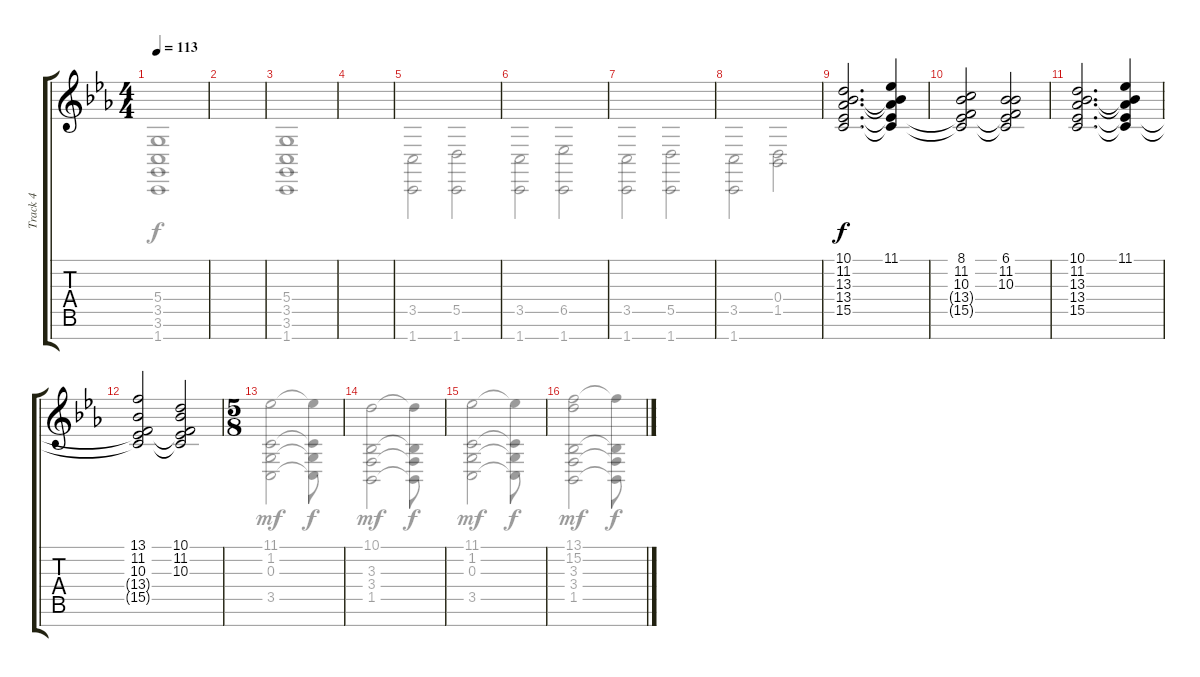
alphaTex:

\track ("Track 4" "Track 4") {instrument stringensemble1}
\staff {score tabs}
\tuning (E4 B3 G3 D3 A2 E2 B1) {hide}
\voice
\ts (4 4)
\tempo 113
\clef g2
\ks cminor
|
|
|
|
|
|
|
|
(10.1 11.2 13.3 13.4 15.5).2{d instrument choiraahs} (11.1 11.2{t} 13.3{t} 13.4{t} 15.5{t}).4 |
(8.1 11.2 10.3 13.4{t} 15.5{t}).2 (6.1 11.2 10.3 13.4{t} 15.5{t}).2 |
(10.1 11.2 13.3 13.4 15.5).2{d instrument choiraahs} (11.1 11.2{t} 13.3{t} 13.4{t} 15.5{t}).4 |
(13.1 11.2 10.3 13.4{t} 15.5{t}).2 (10.1 11.2 10.3 13.4{t} 15.5{t}).2 |
\ts (5 8)
|
|
|
\voice
\clef g2
\ottava regular
\simile none
\ks cminor
(5.4 3.5 3.6 1.7).1{dy f} |
|
(5.4 3.5 3.6 1.7).1 |
|
(3.5 1.7).2 (5.5 1.7).2 |
(3.5 1.7).2 (6.5 1.7).2 |
(3.5 1.7).2 (5.5 1.7).2 |
(3.5 1.7).2 (0.4 1.5).2 |
|
|
|
|
(11.1 1.2 0.3 3.5).2{dy mf} (11.1{t} 1.2{t} 0.3{t} 3.5{t}).8{dy f} |
(10.1 3.3 3.4 1.5).2{dy mf} (10.1{t} 3.3{t} 3.4{t} 1.5{t}).8{dy f} |
(11.1 1.2 0.3 3.5).2{dy mf} (11.1{t} 1.2{t} 0.3{t} 3.5{t}).8{dy f} |
(13.1 15.2 3.3 3.4 1.5).2{dy mf} (13.1{t} 3.3{t} 3.4{t} 1.5{t}).8{dy f}
